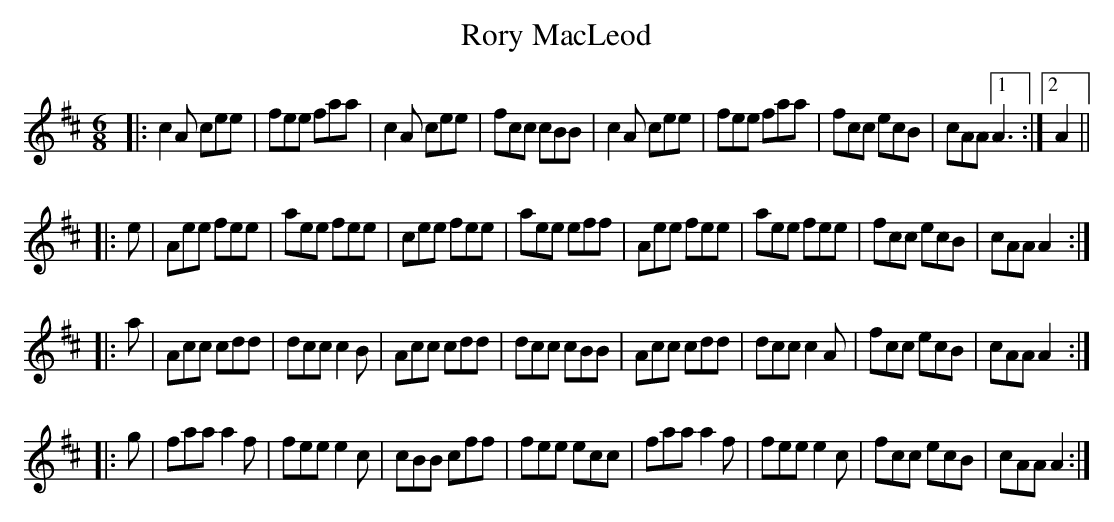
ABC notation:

X:1
T: Rory MacLeod
M: 6/8
L: 1/8
K: Amix
|: c2A cee | fee faa | c2A cee | fcc cBB \
| c2A cee | fee faa | fcc ecB | cAA [1 A3 :|  [2 A2 ||
|: e | Aee fee | aee fee | cee fee | aee eff \
| Aee fee | aee fee | fcc ecB | cAA A2 :|
|: a | Acc cdd | dcc c2B | Acc cdd | dcc cBB \
| Acc cdd | dcc c2A | fcc ecB | cAA A2 :|
|: g | faa a2f | fee e2c | cBB cff | fee ecc \
| faa a2f | fee e2c | fcc ecB | cAA A2 :|
